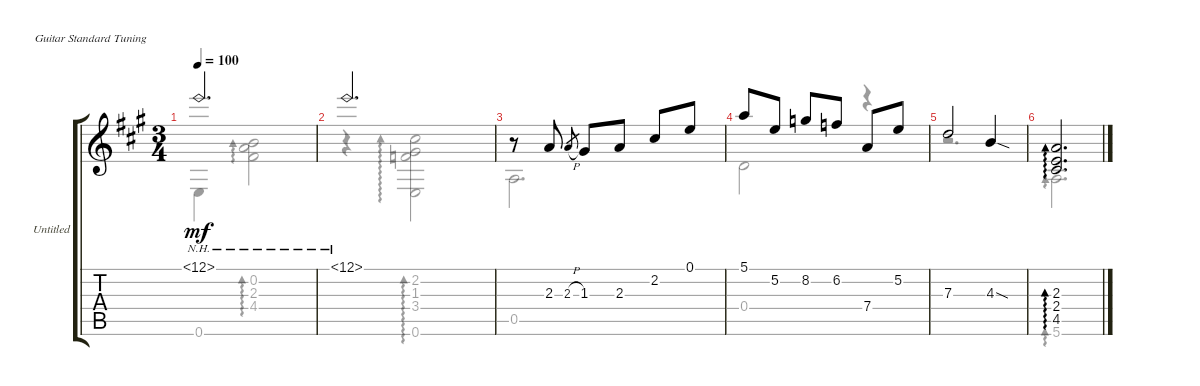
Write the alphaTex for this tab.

\bracketExtendMode groupsimilarinstruments
\firstSystemTrackNameOrientation horizontal
\otherSystemsTrackNameOrientation horizontal
\track ("Untitled" "Untitled") {instrument acousticguitarnylon}
\staff {score tabs}
\tuning (E4 B3 G3 D3 A2 E2)
\voice
\ts (3 4)
\tempo 100
\clef g2
\ks a
12.1{nh}.2{d dy mf} |
12.1{nh}.2{d} |
r.8 2.3.8 2.3{h}.8{gr} 1.3.8 2.3.8 2.2.8 0.1.8 |
5.1.8 5.2.8 8.2.8 6.2.8 7.4.8 5.2.8 |
7.3.2 4.3{sod}.4 |
(2.3 2.4 4.5).2{d ad 0}
\voice
\clef g2
\ottava regular
\simile none
\ks a
0.6.4{dy mf} (0.2 2.3 4.4).2{ad 0} |
r.4 (2.2 1.3 3.4 0.6).2{ad 0} |
0.5.2{d} |
0.4.2 r.4 |
r.2{d} |
5.6.2{d ad 0}
